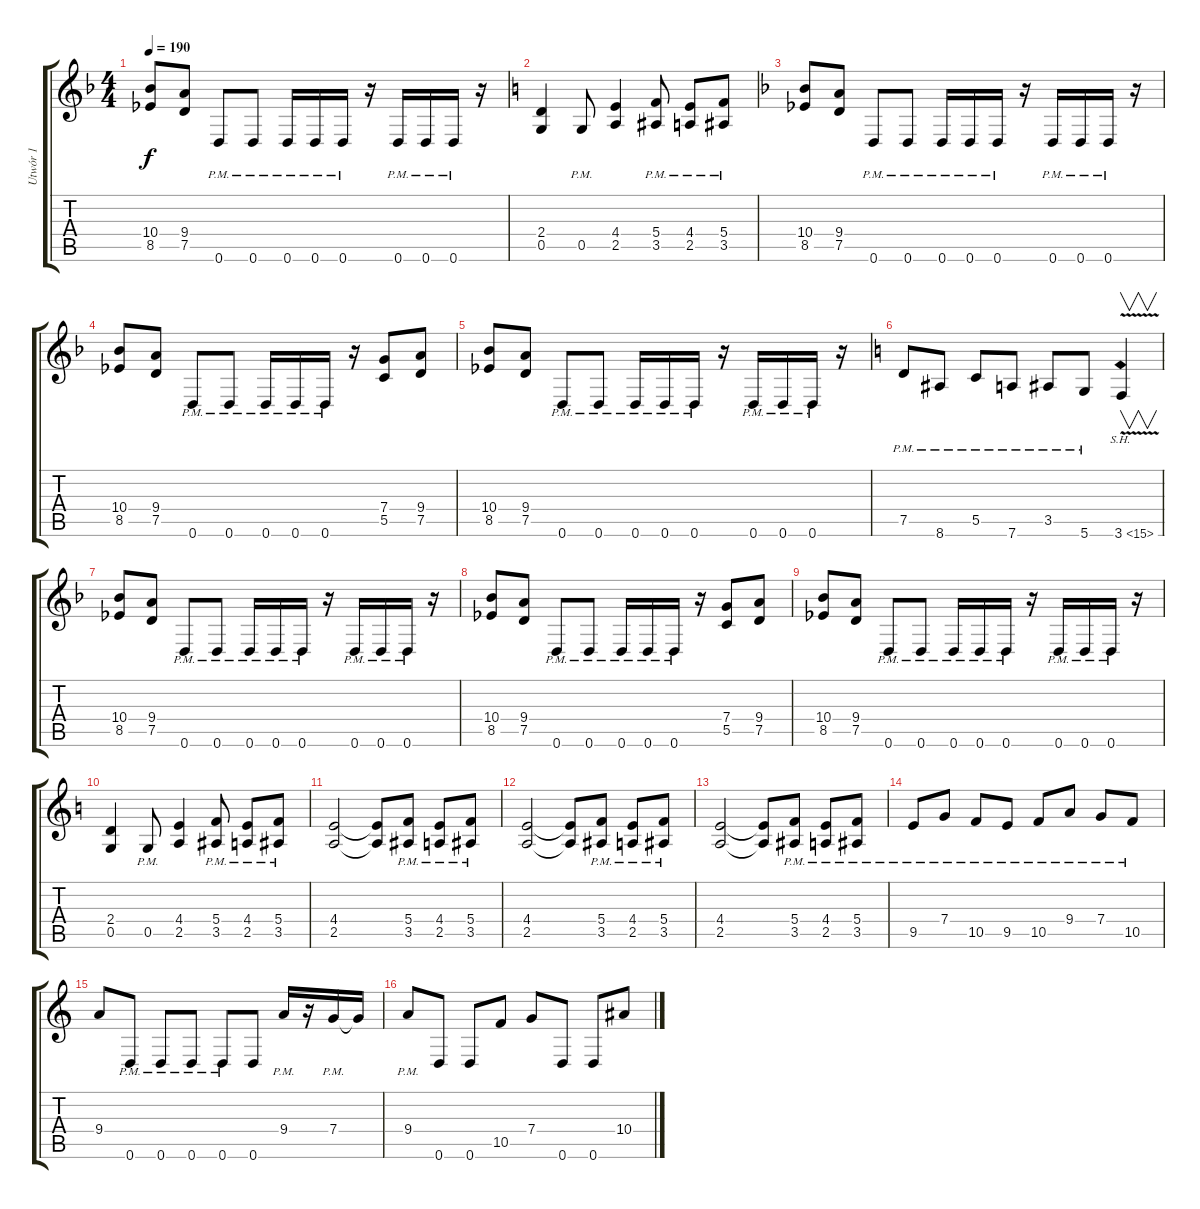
\track ("Utwór 1" "Utwór 1") {instrument overdrivenguitar}
\staff {score tabs}
\tuning (D4 A3 F3 C3 G2 D2) {hide}
\ts (4 4)
\tempo 190
\clef g2
\ks dminor
(10.4 8.5).8{dy f} (9.4 7.5).8 0.6{pm}.8 0.6{pm}.8 0.6{pm}.16 0.6{pm}.16 0.6{pm}.16 r.16 0.6{pm}.16 0.6{pm}.16 0.6{pm}.16 r.16 |
\ks c
(2.4 0.5).4 0.5{pm}.8 (4.4 2.5).4 (5.4{pm} 3.5{pm}).8 (4.4{pm} 2.5{pm}).8 (5.4{pm} 3.5{pm}).8 |
\ks dminor
(10.4 8.5).8 (9.4 7.5).8 0.6{pm}.8 0.6{pm}.8 0.6{pm}.16 0.6{pm}.16 0.6{pm}.16 r.16 0.6{pm}.16 0.6{pm}.16 0.6{pm}.16 r.16 |
(10.4 8.5).8 (9.4 7.5).8 0.6{pm}.8 0.6{pm}.8 0.6{pm}.16 0.6{pm}.16 0.6{pm}.16 r.16 (7.4 5.5).8 (9.4 7.5).8 |
(10.4 8.5).8 (9.4 7.5).8 0.6{pm}.8 0.6{pm}.8 0.6{pm}.16 0.6{pm}.16 0.6{pm}.16 r.16 0.6{pm}.16 0.6{pm}.16 0.6{pm}.16 r.16 |
\ks c
7.5{pm}.8 8.6{pm}.8 5.5{pm}.8 7.6{pm}.8 3.5{pm}.8 5.6{pm}.8 3.6{sh 12 v}.4{v} |
\ks dminor
(10.4 8.5).8 (9.4 7.5).8 0.6{pm}.8 0.6{pm}.8 0.6{pm}.16 0.6{pm}.16 0.6{pm}.16 r.16 0.6{pm}.16 0.6{pm}.16 0.6{pm}.16 r.16 |
(10.4 8.5).8 (9.4 7.5).8 0.6{pm}.8 0.6{pm}.8 0.6{pm}.16 0.6{pm}.16 0.6{pm}.16 r.16 (7.4 5.5).8 (9.4 7.5).8 |
(10.4 8.5).8 (9.4 7.5).8 0.6{pm}.8 0.6{pm}.8 0.6{pm}.16 0.6{pm}.16 0.6{pm}.16 r.16 0.6{pm}.16 0.6{pm}.16 0.6{pm}.16 r.16 |
\ks c
(2.4 0.5).4 0.5{pm}.8 (4.4 2.5).4 (5.4{pm} 3.5{pm}).8 (4.4{pm} 2.5{pm}).8 (5.4{pm} 3.5{pm}).8 |
(4.4 2.5).2 (4.4{t} 2.5{t}).8 (5.4{pm} 3.5{pm}).8 (4.4{pm} 2.5{pm}).8 (5.4{pm} 3.5{pm}).8 |
(4.4 2.5).2 (4.4{t} 2.5{t}).8 (5.4{pm} 3.5{pm}).8 (4.4{pm} 2.5{pm}).8 (5.4{pm} 3.5{pm}).8 |
(4.4 2.5).2 (4.4{t} 2.5{t}).8 (5.4{pm} 3.5{pm}).8 (4.4{pm} 2.5{pm}).8 (5.4{pm} 3.5{pm}).8 |
9.5{pm}.8 7.4{pm}.8 10.5{pm}.8 9.5{pm}.8 10.5{pm}.8 9.4{pm}.8 7.4{pm}.8 10.5{pm}.8 |
9.4.8 0.6{pm}.8 0.6{pm}.8 0.6{pm}.8 0.6{pm}.8 0.6.8 9.4{pm}.16 r.16 7.4{pm}.16 7.4{t}.16 |
9.4{pm}.8 0.6.8 0.6.8 10.5.8 7.4.8 0.6.8 0.6.8 10.4.8
